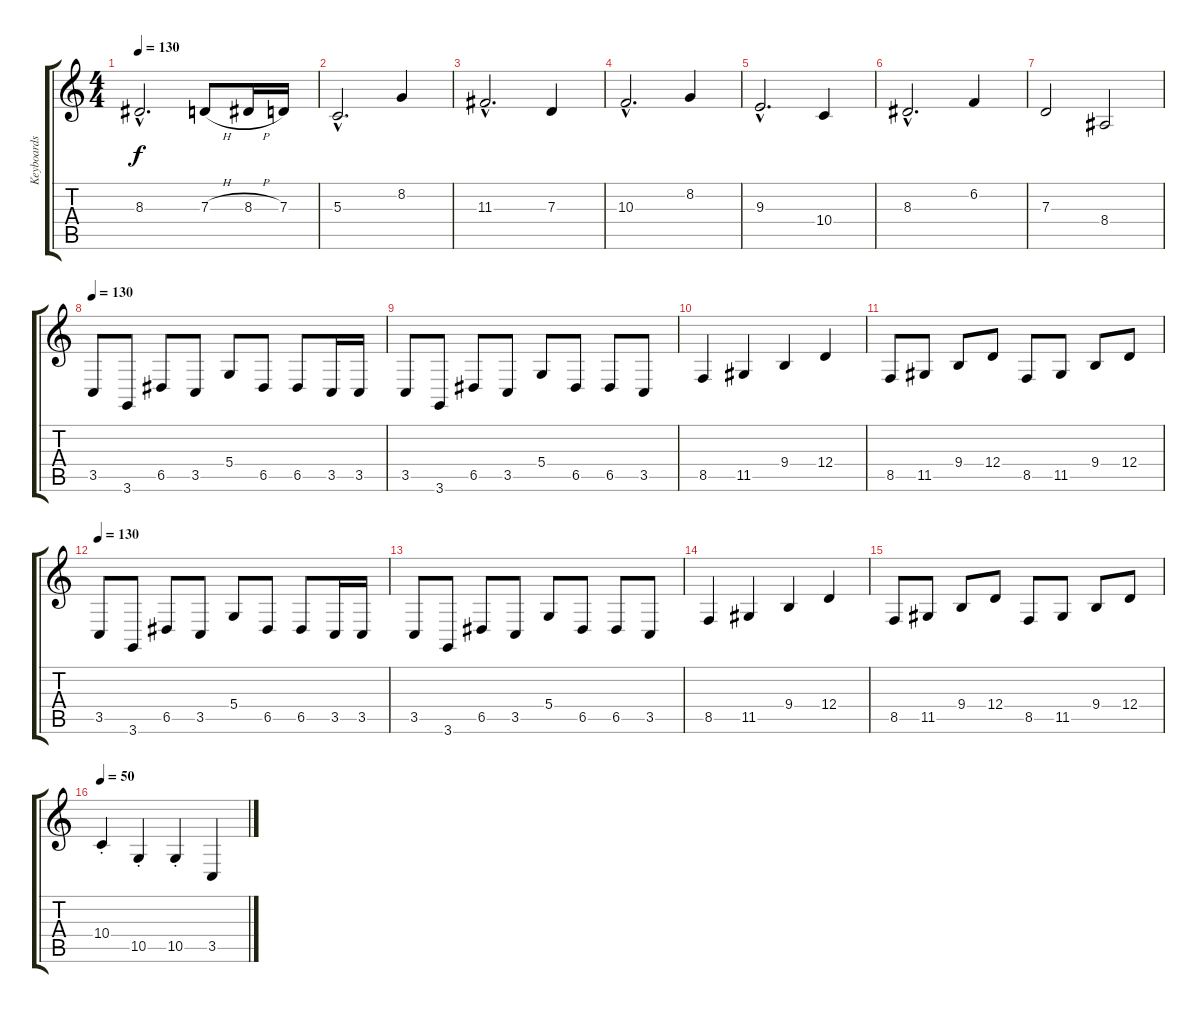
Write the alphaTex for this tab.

\track ("Keyboards" "Keyboards") {instrument drawbarorgan}
\staff {score tabs}
\tuning (E4 B3 G3 D3 A2 E2) {hide}
\ts (4 4)
\tempo 130
\clef g2
\ks c
8.3{hac}.2{d dy f instrument drawbarorgan} 7.3{h}.8 8.3{h}.16 7.3.16 |
5.3{hac}.2{d} 8.2.4 |
11.3{hac}.2{d} 7.3.4 |
10.3{hac}.2{d} 8.2.4 |
9.3{hac}.2{d} 10.4.4 |
8.3{hac}.2{d} 6.2.4 |
7.3.2 8.4.2 |
\tempo 120
\tempo 130
3.5.8{volume 11 instrument synthbrass1} 3.6.8 6.5.8 3.5.8 5.4.8 6.5.8 6.5.8 3.5.16 3.5.16 |
3.5.8 3.6.8 6.5.8 3.5.8 5.4.8 6.5.8 6.5.8 3.5.8 |
8.5.4 11.5.4 9.4.4 12.4.4 |
8.5.8 11.5.8 9.4.8 12.4.8 8.5.8 11.5.8 9.4.8 12.4.8 |
\tempo 130
3.5.8{volume 12 instrument synthbrass1} 3.6.8 6.5.8 3.5.8 5.4.8 6.5.8 6.5.8 3.5.16 3.5.16 |
3.5.8 3.6.8 6.5.8 3.5.8 5.4.8 6.5.8 6.5.8 3.5.8 |
8.5.4 11.5.4 9.4.4 12.4.4 |
8.5.8 11.5.8 9.4.8 12.4.8 8.5.8 11.5.8 9.4.8 12.4.8 |
\tempo 50
10.4{st}.4 10.5{st}.4 10.5{st}.4 3.5.4
